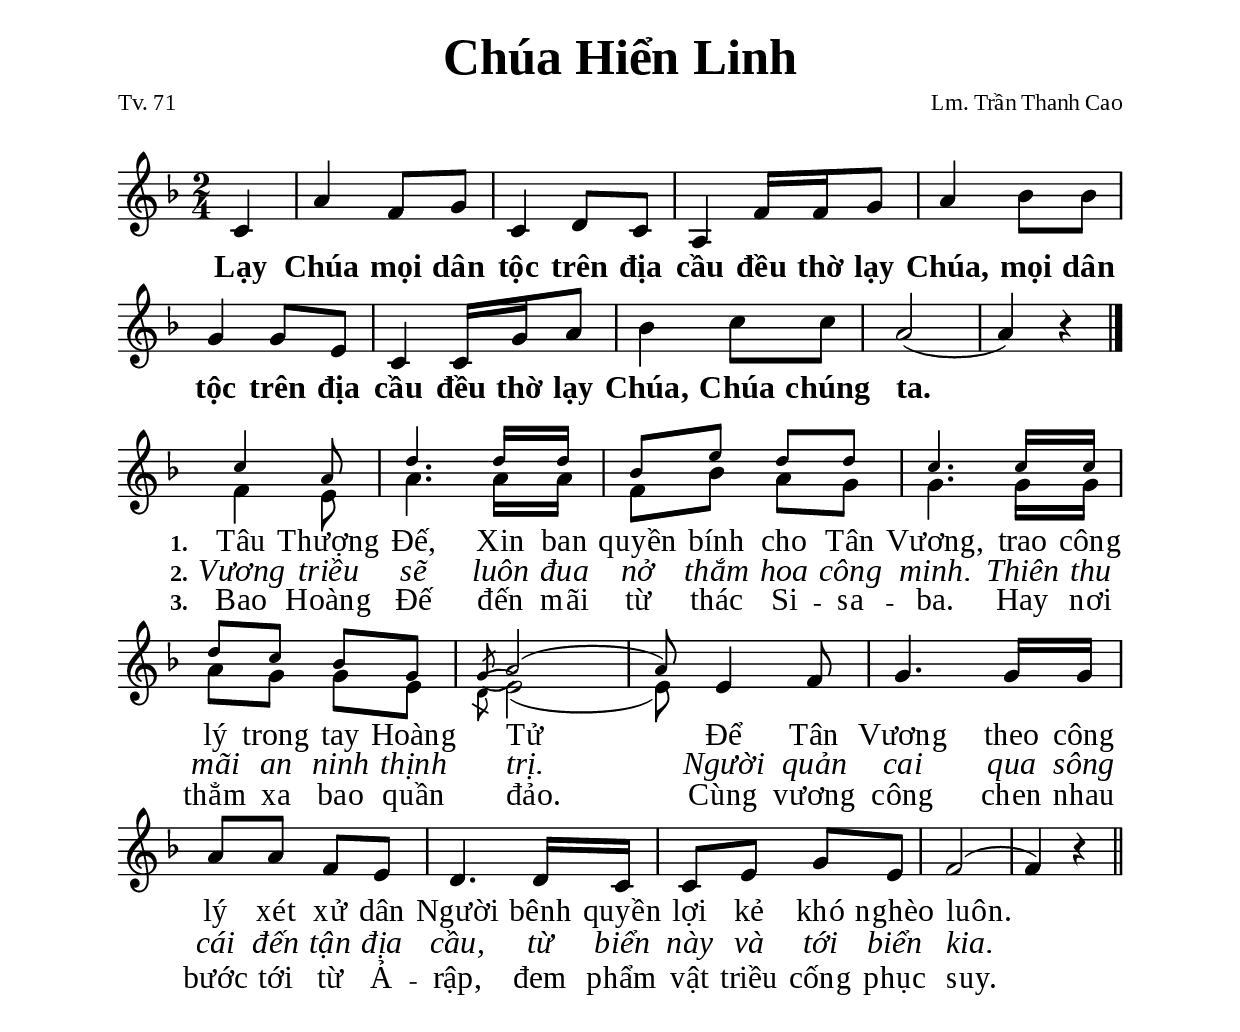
% Cài đặt chung
\version "2.20.0"
\include "english.ly"

\header {
  title = \markup { \fontsize #3 "Chúa Hiển Linh" }
  poet = "Tv. 71"
  composer = "Lm. Trần Thanh Cao"
  arranger = " "
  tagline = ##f
}

\paper {
  #(set-paper-size "a4")
  top-margin = 10\mm
  bottom-margin = 10\mm
  left-margin = 20\mm
  right-margin = 20\mm
  indent = #0
  #(define fonts
    (make-pango-font-tree
      "Liberation Serif"
      "Liberation Serif"
      "Liberation Serif"
      (/ 20 20)))
  page-count = #1
}

% Nhạc điệp khúc
nhacDiepKhuc = \relative c' {
  \partial 4 c4 |
  a' f8 g |
  c,4 d8 c |
  a4 f'16 f g8 |
  a4 bf8 bf |
  g4 g8 e |
  c4 c16 g' a8 |
  bf4 c8 c |
  a2 ( |
  a4) r \bar "|."
}

% Nhạc phiên khúc
nhacPhienKhucSop = \relative c' {
  \stemDown
  \partial 4. f4 e8 |
  a4. a16 a |
  f8 bf a g |
  g4. g16 g |
  a8 g g e |
  \slashedGrace { \stemDown d8 ^( } e2) _( |
  e8)
  \stemUp e4 f8 |
  g4. g16 g |
  a8 a f e |
  d4. d16 c |
  c8 e g e |
  f2 ( |
  f4) r \bar "||"
}

nhacPhienKhucBass = \relative c'' {
  \override NoteHead.font-size = #-2
  \stemUp
  c4 a8 |
  d4. d16 d |
  bf8 e d d |
  c4. c16 c |
  d8 c bf g |
  \slashedGrace { g8 ( } a2) ^( |
  a8)
  \skip 4.
  \skip 2
  \skip 2
  \skip 2
  \skip 2
  \skip 2
  \skip 4 r4
}

% Lời điệp khúc
loiDiepKhuc = \lyricmode {
  Lạy Chúa mọi dân tộc trên địa cầu đều thờ lạy Chúa,
  mọi dân tộc trên địa cầu đều thờ lạy Chúa,
  Chúa chúng ta.
}

% Lời phiên khúc
loiPhienKhucMot = \lyricmode {
  \set stanza = #"1."
  Tâu Thượng Đế, Xin ban quyền bính cho Tân Vương,
  trao công lý trong tay Hoàng Tử
  Để Tân Vương theo công lý xét xử dân Người
  bênh quyền lợi kẻ khó nghèo luôn.
}

loiPhienKhucHai = \lyricmode {
  \override Lyrics.LyricText.font-shape = #'italic
  \set stanza = #"2."
  Vương triều sẽ luôn đua nở thắm hoa công minh.
  Thiên thu mãi an ninh thịnh trị.
  Người quản cai qua sông cái đến tận địa cầu,
  từ biển này và tới biển kia.
}

loiPhienKhucBa = \lyricmode {
  \set stanza = #"3."
  Bao Hoàng Đế đến mãi từ thác Si -- sa -- ba.
  Hay nơi thẳm xa bao quần đảo.
  Cùng vương công chen nhau bước tới từ Ả -- rập,
  đem phẩm vật triều cống phục suy.
}

% Dàn trang
\score {
  \new ChoirStaff <<
    \new Staff = diepKhuc \with {
        \consists "Merge_rests_engraver"
        \magnifyStaff #(magstep +1)
      }
      <<
      \new Voice = beSop {
        \key f \major \time 2/4 \stemNeutral \nhacDiepKhuc
      }
    >>
    \new Lyrics \lyricsto beSop \loiDiepKhuc
  >>
  \layout {
    \override Lyrics.LyricText.font-series = #'bold
    \override Lyrics.LyricText.font-size = #+3
    \override Lyrics.LyricSpace.minimum-distance = #1.0
    \override Score.BarNumber.break-visibility = ##(#f #f #f)
    \override Score.SpacingSpanner.uniform-stretching = ##t
  }
}

\score {
  \new ChoirStaff <<
    \new Staff = diepKhuc \with {
        \consists "Merge_rests_engraver"
        \magnifyStaff #(magstep +1)
      }
      <<
      \new Voice = beSop {
        \voiceOne \key f \major \time 2/4 \nhacPhienKhucSop
      }
      \new Voice = beBas {
        \voiceTwo \key f \major \time 2/4 \nhacPhienKhucBass
      }
    >>
    \new Lyrics \lyricsto beSop \loiPhienKhucMot
    \new Lyrics \lyricsto beSop \loiPhienKhucHai
    \new Lyrics \lyricsto beSop \loiPhienKhucBa
  >>
  \layout {
    \override Staff.TimeSignature.transparent = ##t
    \override Lyrics.LyricText.font-size = #+3
    \override Lyrics.LyricSpace.minimum-distance = #1.0
    \override Score.BarNumber.break-visibility = ##(#f #f #f)
    \override Score.SpacingSpanner.uniform-stretching = ##t
  }
}
